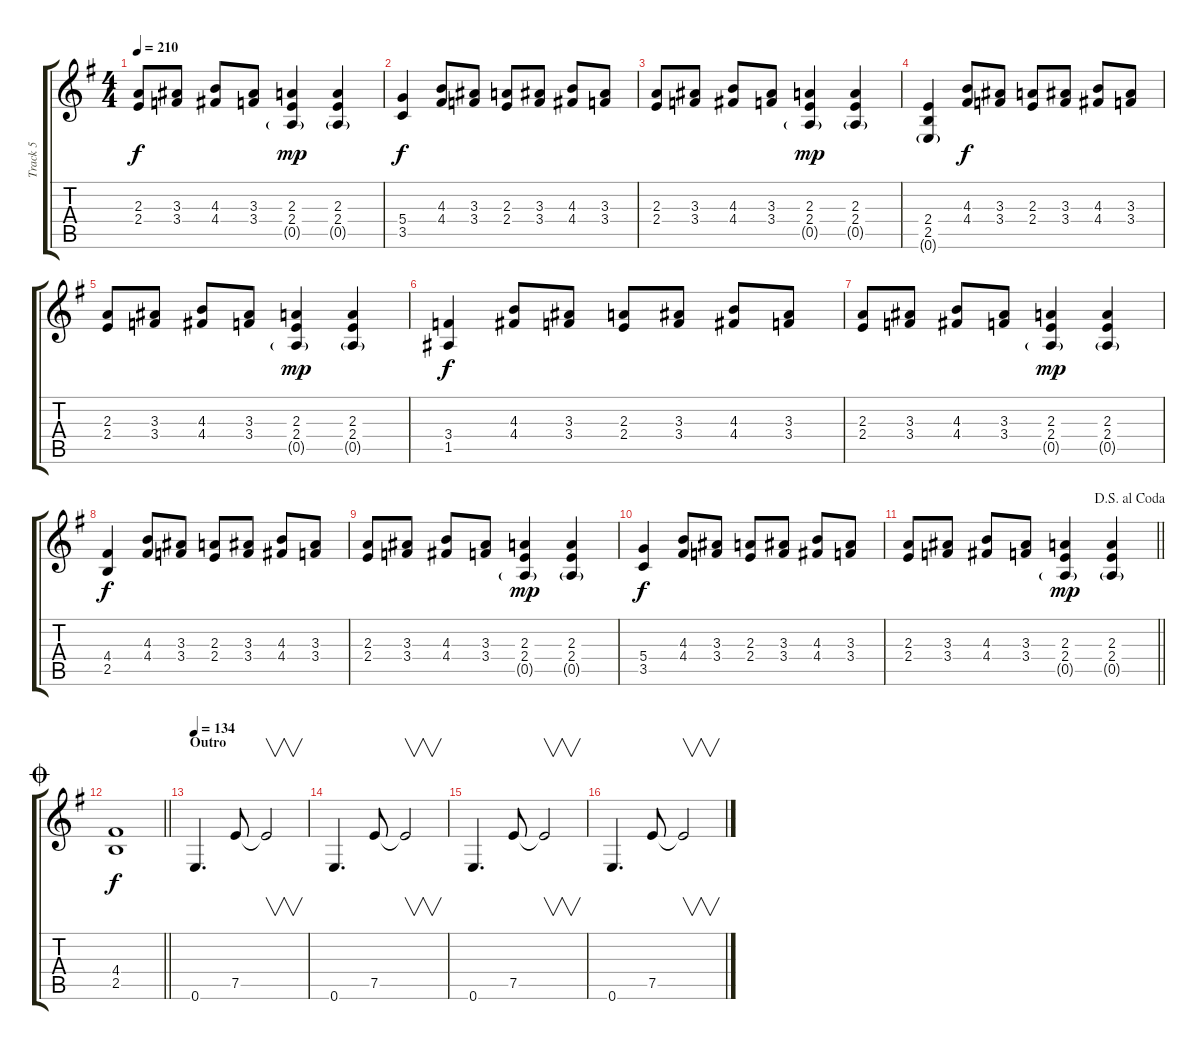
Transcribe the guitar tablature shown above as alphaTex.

\track ("Track 5" "Track 5") {instrument distortionguitar}
\staff {score tabs}
\tuning (E4 B3 G3 D3 A2 E2) {hide}
\ts (4 4)
\tempo 210
\clef g2
\ks g
(2.3 2.4).8{dy f} (3.3 3.4).8 (4.3 4.4).8 (3.3 3.4).8 (2.3 2.4 0.5{g}).4{dy mp} (2.3 2.4 0.5{g}).4 |
(5.4 3.5).4{dy f} (4.3 4.4).8 (3.3 3.4).8 (2.3 2.4).8 (3.3 3.4).8 (4.3 4.4).8 (3.3 3.4).8 |
(2.3 2.4).8 (3.3 3.4).8 (4.3 4.4).8 (3.3 3.4).8 (2.3 2.4 0.5{g}).4{dy mp} (2.3 2.4 0.5{g}).4 |
(2.4 2.5 0.6{g}).4 (4.3 4.4).8{dy f} (3.3 3.4).8 (2.3 2.4).8 (3.3 3.4).8 (4.3 4.4).8 (3.3 3.4).8 |
(2.3 2.4).8 (3.3 3.4).8 (4.3 4.4).8 (3.3 3.4).8 (2.3 2.4 0.5{g}).4{dy mp} (2.3 2.4 0.5{g}).4 |
(3.4 1.5).4{dy f} (4.3 4.4).8 (3.3 3.4).8 (2.3 2.4).8 (3.3 3.4).8 (4.3 4.4).8 (3.3 3.4).8 |
(2.3 2.4).8 (3.3 3.4).8 (4.3 4.4).8 (3.3 3.4).8 (2.3 2.4 0.5{g}).4{dy mp} (2.3 2.4 0.5{g}).4 |
(4.4 2.5).4{dy f} (4.3 4.4).8 (3.3 3.4).8 (2.3 2.4).8 (3.3 3.4).8 (4.3 4.4).8 (3.3 3.4).8 |
(2.3 2.4).8 (3.3 3.4).8 (4.3 4.4).8 (3.3 3.4).8 (2.3 2.4 0.5{g}).4{dy mp} (2.3 2.4 0.5{g}).4 |
(5.4 3.5).4{dy f} (4.3 4.4).8 (3.3 3.4).8 (2.3 2.4).8 (3.3 3.4).8 (4.3 4.4).8 (3.3 3.4).8 |
\jump dalsegnoalcoda
\barLineRight lightlight
(2.3 2.4).8 (3.3 3.4).8 (4.3 4.4).8 (3.3 3.4).8 (2.3 2.4 0.5{g}).4{dy mp} (2.3 2.4 0.5{g}).4 |
\jump coda
\barLineRight lightlight
(4.4 2.5).1{dy f} |
\section ("" "Outro")
\tempo 134
0.6.4{d} 7.5.8 7.5{t}.2{v} |
0.6.4{d} 7.5.8 7.5{t}.2{v} |
0.6.4{d} 7.5.8 7.5{t}.2{v} |
0.6.4{d} 7.5.8 7.5{t}.2{v}
